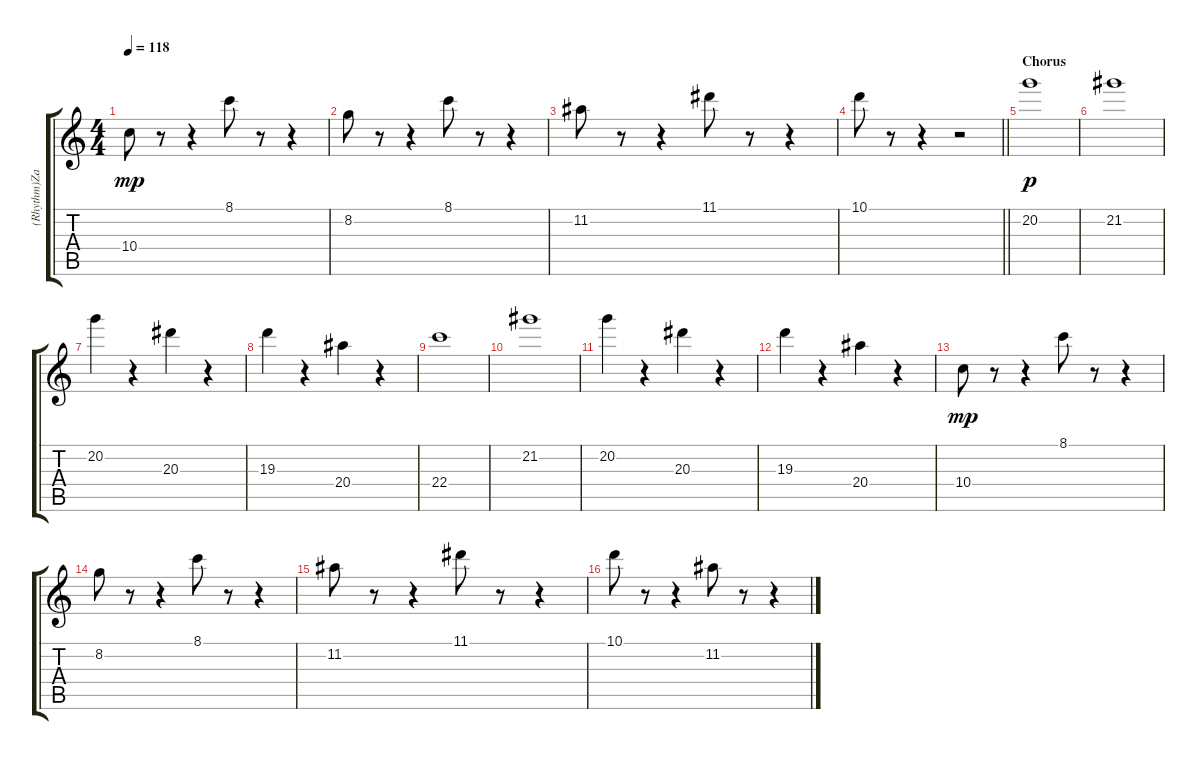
\track ("(Rhythm)Zach Filkins" "(Rhythm)Za") {instrument distortionguitar}
\staff {score tabs}
\tuning (E4 B3 G3 D3 A2 E2) {hide}
\ts (4 4)
\tempo 118
\clef g2
\ks c
10.4.8{dy mp} r.8 r.4 8.1.8 r.8 r.4 |
8.2.8 r.8 r.4 8.1.8 r.8 r.4 |
11.2.8 r.8 r.4 11.1.8 r.8 r.4 |
\barLineRight lightlight
10.1.8 r.8 r.4 r.2 |
\section ("" "Chorus")
20.2.1{dy p} |
21.2.1 |
20.2.4 r.4 20.3.4 r.4 |
19.3.4 r.4 20.4.4 r.4 |
22.4.1 |
21.2.1 |
20.2.4 r.4 20.3.4 r.4 |
19.3.4 r.4 20.4.4 r.4 |
10.4.8{dy mp} r.8 r.4 8.1.8 r.8 r.4 |
8.2.8 r.8 r.4 8.1.8 r.8 r.4 |
11.2.8 r.8 r.4 11.1.8 r.8 r.4 |
10.1.8 r.8 r.4 11.2.8 r.8 r.4
